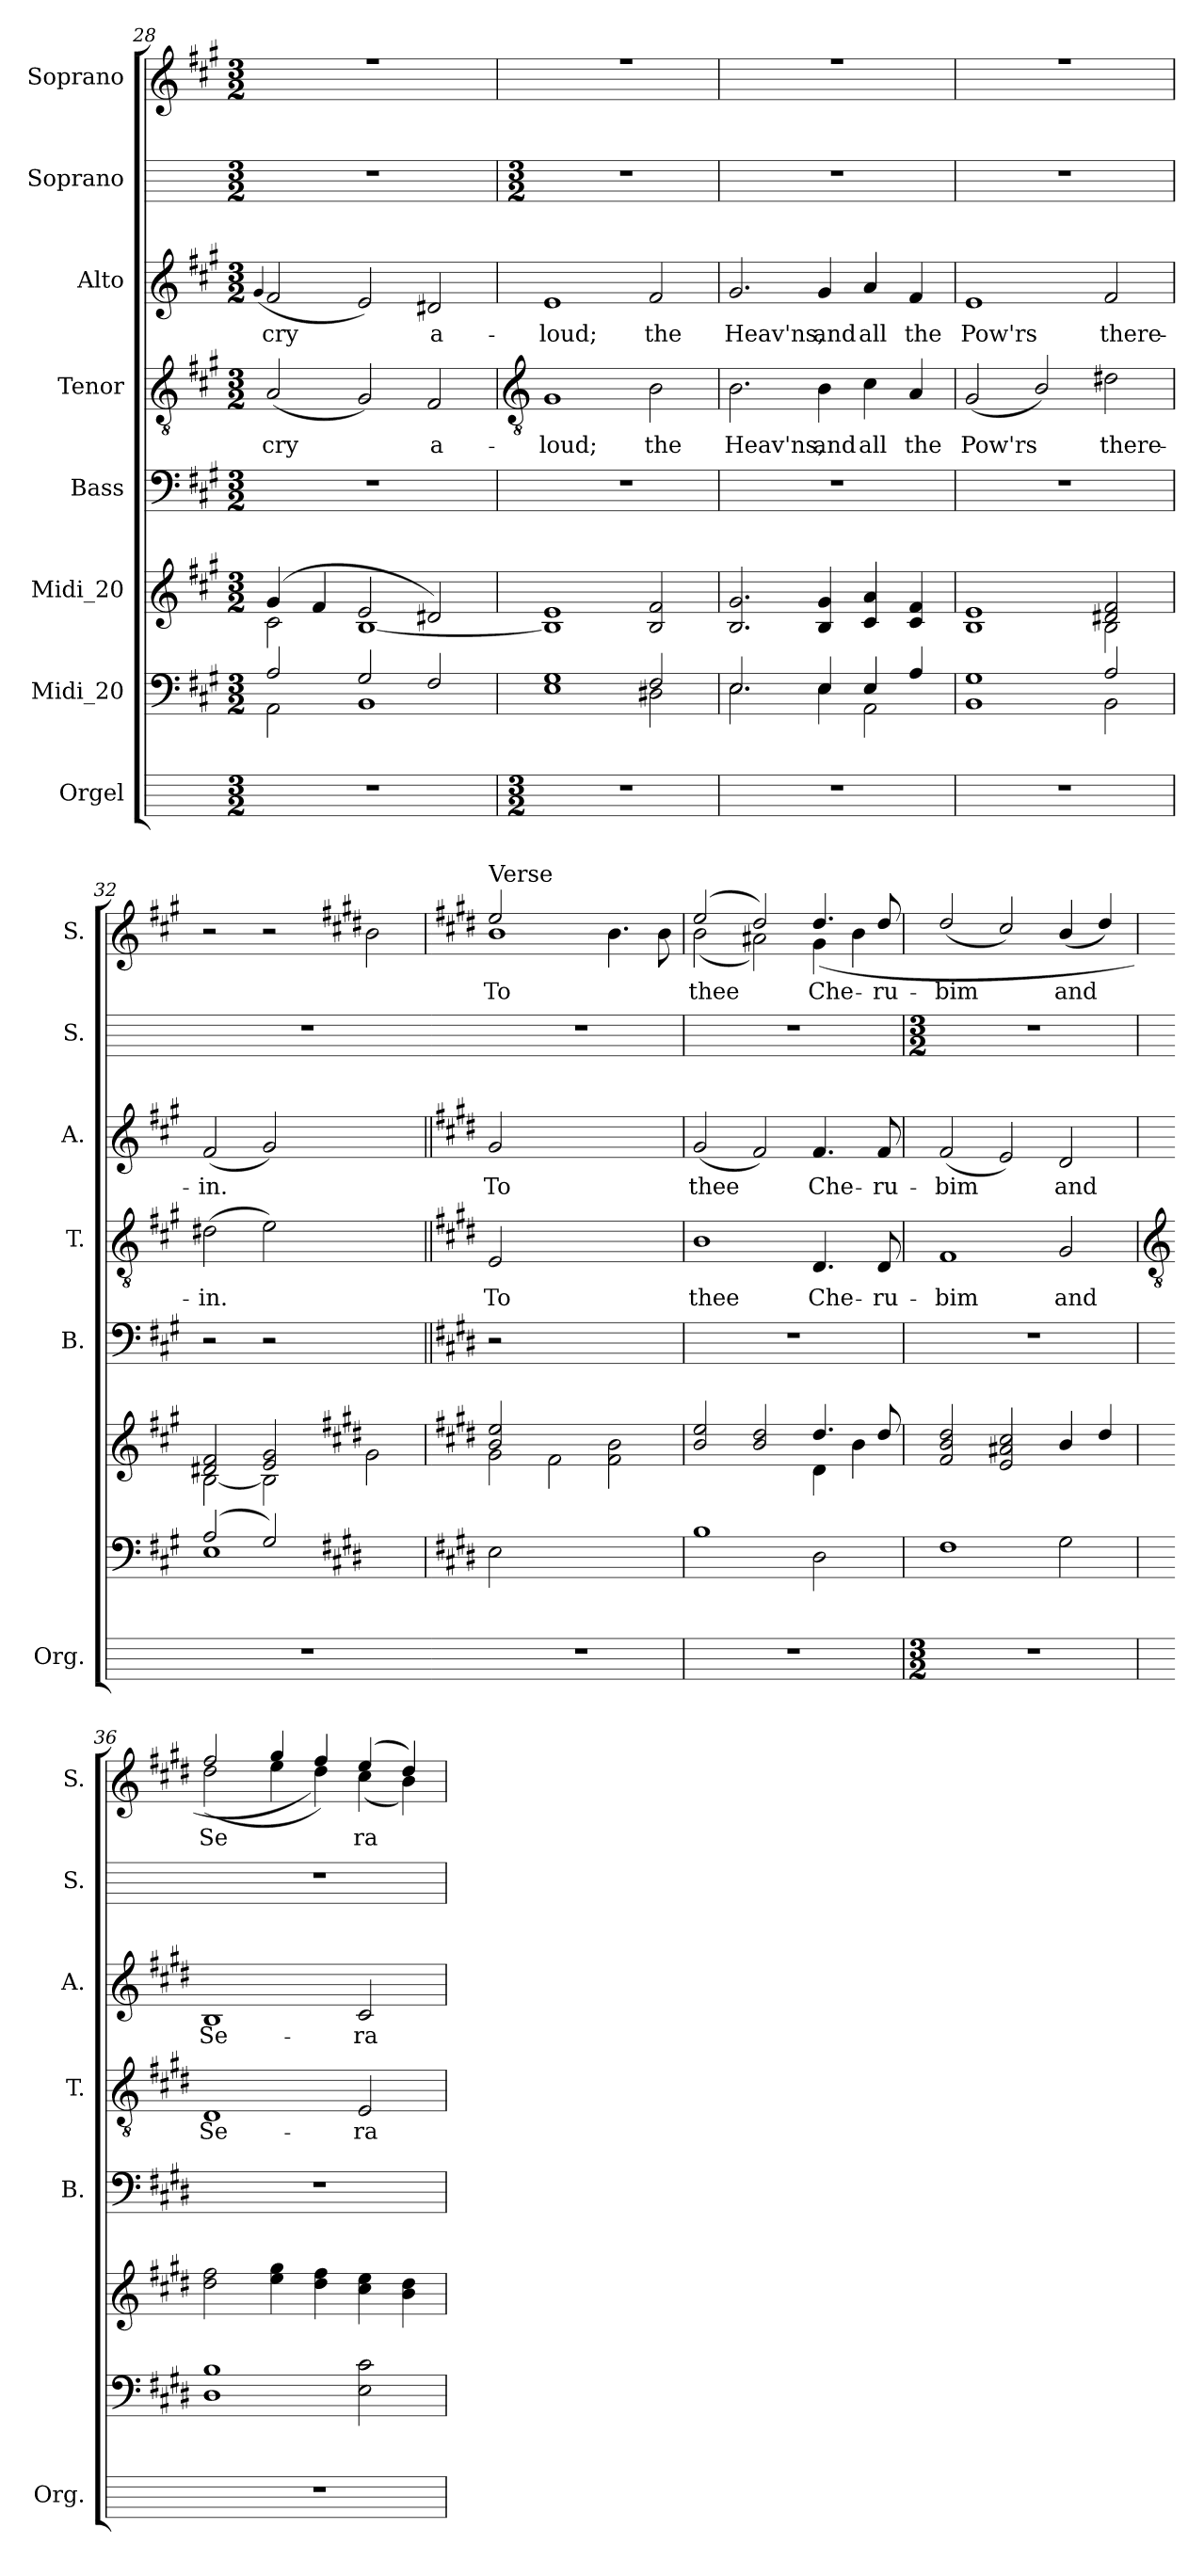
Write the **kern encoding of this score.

**kern	**kern	**kern	**kern	**kern	**text	**kern	**text	**kern	**kern	**text
*part8	*part7	*part6	*part5	*part4	*part4	*part3	*part3	*part2	*part1	*part1
*staff8	*staff7	*staff6	*staff5	*staff4	*staff4	*staff3	*staff3	*staff2	*staff1	*staff1
*I"Orgel	*I"Midi_20	*I"Midi_20	*I"Bass	*I"Tenor	*	*I"Alto	*	*I"Soprano	*I"Soprano	*
*I'Org.	*	*	*I'B.	*I'T.	*	*I'A.	*	*I'S.	*I'S.	*
*	*clefF4	*clefG2	*clefF4	*clefGv2	*	*clefG2	*	*	*clefG2	*
*	*k[f#c#g#]	*k[f#c#g#]	*k[f#c#g#]	*k[f#c#g#]	*	*k[f#c#g#]	*	*	*k[f#c#g#]	*
*	*A:	*A:	*A:	*A:	*	*A:	*	*	*A:	*
*M3/2	*M3/2	*M3/2	*M3/2	*M3/2	*	*M3/2	*	*M3/2	*M3/2	*
=28	=28	=28	=28	=28	=28	=28	=28	=28	=28	=28
.	.	.	.	.	.	(<4qqg#	.	.	.	.
*	*^	*^	*	*	*	*	*	*	*^	*
!	!	!	!	!	!LO:N:vis=1	!	!LO:LY:b	!	!LO:LY:b	!	!LO:N:vis=1	!LO:N:vis=1	!
1.r	2A/	2AA\	(>4g#/	2c#\	1.r	(<2A	cry	2f#	cry	1.r	1.r	1.ryy	.
.	.	.	4f#/	.	.	.	.	.	.	.	.	.	.
.	2G#/	1BB\	2e/	[1B\	.	2G#)	.	2e)	.	.	.	.	.
!	!	!	!	!	!	!	!LO:LY:b	!	!LO:LY:b	!	!	!	!
.	2F#/	.	2d#X/)	.	.	2F#	a-	2d#X	a-	.	.	.	.
!!LO:LB:g=z	!!
=29	=29	=29	=29	=29	=29	=29	=29	=29	=29	=29	=29	=29	=29
*	*	*	*	*	*	*clefGv2	*	*	*	*	*	*	*
*M3/2	*	*	*	*	*	*	*	*	*	*M3/2	*	*	*
!	!	!	!	!	!LO:N:vis=1	!	!LO:LY:b	!	!LO:LY:b	!	!LO:N:vis=1	!	!
1.r	1E/ 1G#/	1ryy	1e/	1B\]	1.r	1G#	-loud;	1e	-loud;	1.r	1.r	1.ryy	.
!	!	!	!	!	!	!	!LO:LY:b	!	!LO:LY:b	!	!	!	!
.	2F#/	2D#X\	2B/ 2f#/	2ryy	.	2B	the	2f#	the	.	.	.	.
=30	=30	=30	=30	=30	=30	=30	=30	=30	=30	=30	=30	=30	=30
!	!	!	!	!	!LO:N:vis=1	!	!LO:LY:b	!	!LO:LY:b	!	!LO:N:vis=1	!	!
1.r	2.E/	2.E\	2.B/ 2.g#/	1.ryy	1.r	2.B	Heav'ns,	2.g#	Heav'ns,	1.r	1.r	1.ryy	.
!	!	!	!	!	!	!	!LO:LY:b	!	!LO:LY:b	!	!	!	!
.	4E/	4E\	4B/ 4g#/	.	.	4B	and	4g#	and	.	.	.	.
!	!	!	!	!	!	!	!LO:LY:b	!	!LO:LY:b	!	!	!	!
.	4E/	2AA\	4c#/ 4a/	.	.	4c#	all	4a	all	.	.	.	.
!	!	!	!	!	!	!	!LO:LY:b	!	!LO:LY:b	!	!	!	!
.	4A/	.	4c#/ 4f#/	.	.	4A	the	4f#	the	.	.	.	.
=31	=31	=31	=31	=31	=31	=31	=31	=31	=31	=31	=31	=31	=31
!	!	!	!	!	!LO:N:vis=1	!	!LO:LY:b	!	!LO:LY:b	!	!LO:N:vis=1	!	!
1.r	1G#/	1BB\	1e/	1B\	1.r	(<2G#	Pow'rs	1e	Pow'rs	1.r	1.r	1.ryy	.
.	.	.	.	.	.	2B/)	.	.	.	.	.	.	.
!	!	!	!	!	!	!	!LO:LY:b	!	!LO:LY:b	!	!	!	!
.	2A/	2BB\	2d#X/ 2f#/	2B\	.	2d#X	there-	2f#	there-	.	.	.	.
=32	=32	=32	=32	=32	=32	=32	=32	=32	=32	=32	=32	=32	=32
!	!	!	!	!	!	!	!LO:LY:b	!	!LO:LY:b	!	!	!	!
1.r	(>2A/	1E\	2d#X/ 2f#/	[2B\	2r	(>2d#X	-in.	(<2f#	-in.	1.r	2r	1ryy	.
.	2G#/)	.	2e/ 2g#/	2B\]	2r	2e)	.	2g#)	.	.	2r	.	.
*	*k[f#c#g#d#]	*	*k[f#c#g#d#]	*	*	*	*	*	*	*	*k[f#c#g#d#]	*	*
*	*E:	*	*E:	*	*	*	*	*	*	*	*E:	*	*
.	2ryy	2ryy	2ryy	2g#\	2ryy	2ryy	.	2ryy	.	.	2ryy	2b\	.
=33	=33	=33	=33	=33	=33||	=33||	=33	=33||	=33	=33	=33	=33	=33
*	*	*	*	*	*k[f#c#g#d#]	*k[f#c#g#d#]	*	*k[f#c#g#d#]	*	*	*	*	*
*	*	*	*	*	*E:	*E:	*	*E:	*	*	*	*	*
!	!	!	!	!	!	!	!	!	!	!	!LO:TX:a:t=Verse	!	!
!	!	!	!	!	!	!	!LO:LY:b	!	!LO:LY:b	!	!	!	!LO:LY:b
1.r	2E\	1.ryy	2b/ 2ee/	2g#\	2r	2E	To	2g#	To	1.r	2ee/	1b\	To
.	1ryy	.	1ryy	2f#\	1ryy	1ryy	.	1ryy	.	.	1ryy	.	.
.	.	.	.	2f#\ 2b\	.	.	.	.	.	.	.	4.b\	.
.	.	.	.	.	.	.	.	.	.	.	.	8b\	.
=34	=34	=34	=34	=34	=34	=34	=34	=34	=34	=34	=34	=34	=34
!	!	!	!	!	!LO:N:vis=1	!	!LO:LY:b	!	!LO:LY:b	!	!	!	!LO:LY:b
1.r	1B\	1.ryy	2b/ 2ee/	1ryy	1.r	1B	thee	(<2g#	thee	1.r	(>2ee/	(<2b\	thee
.	.	.	2b/ 2dd#/	.	.	.	.	2f#)	.	.	2dd#/)	2a#X\)	.
!	!	!	!	!	!	!	!LO:LY:b	!	!LO:LY:b	!	!	!	!LO:LY:b
.	2D#\	.	4.dd#/	4d#\	.	4.D#	Che-	4.f#	Che-	.	4.dd#/	(>4g#\	Che-
.	.	.	.	4b\	.	.	.	.	.	.	.	4b\	.
!	!	!	!	!	!	!	!LO:LY:b	!	!LO:LY:b	!	!	!	!LO:LY:b
.	.	.	8dd#/	.	.	8D#	-ru-	8f#	-ru-	.	8dd#/	.	-ru-
*	*v	*v	*	*	*	*	*	*	*	*	*v	*v	*
*	*	*v	*v	*	*	*	*	*	*	*	*
!!LO:LB:g=z
=35	=35	=35	=35	=35	=35	=35	=35	=35	=35	=35
*M3/2	*	*	*	*	*	*	*	*M3/2	*	*
!	!	!	!LO:N:vis=1	!	!LO:LY:b	!	!LO:LY:b	!	!	!LO:LY:b
1.r	1F#\	2f#/ 2b/ 2dd#/	1.r	1F#	-bim	(<2f#	-bim	1.r	(>2dd#/	-bim
.	.	2e/ 2a#X/ 2cc#/	.	.	.	2e)	.	.	2cc#/)	.
!	!	!	!	!	!LO:LY:b	!	!LO:LY:b	!	!	!LO:LY:b
.	2G#\	4b/	.	2G#	and	2d#	and	.	(>4b/	and
.	.	4dd#/	.	.	.	.	.	.	4dd#/)	.
!!LO:LB:g=z
=36	=36	=36	=36	=36	=36	=36	=36	=36	=36	=36
*	*	*	*	*clefGv2	*	*	*	*	*	*
*	*^	*^	*	*	*	*	*	*	*	*
!	!	!	!	!	!LO:N:vis=1	!	!LO:LY:b	!	!LO:LY:b	!	!	!LO:LY:b
*	*	*	*	*	*	*	*	*	*	*	*^	*
1.r	1D#\ 1B\	1.ryy	2dd#\ 2ff#\	1.ryy	1.r	1D#	Se-	1B	Se-	1.r	2ff#/	(<2dd#\	Se
.	.	.	4ee\ 4gg#\	.	.	.	.	.	.	.	4gg#/	4ee\	.
.	.	.	4dd#\ 4ff#\	.	.	.	.	.	.	.	4ff#/)	4dd#\)	.
!	!	!	!	!	!	!	!LO:LY:b	!	!LO:LY:b	!	!	!	!LO:LY:b
.	2E\ 2c#\	.	4cc#\ 4ee\	.	.	2E	-ra-	2c#	-ra-	.	(>4ee/	(<4cc#\	ra
.	.	.	4b\ 4dd#\	.	.	.	.	.	.	.	4dd#/)	4b\)	.
*	*v	*v	*	*	*	*	*	*	*	*	*v	*v	*
*	*	*v	*v	*	*	*	*	*	*	*	*
=	=	=	=	=	=	=	=	=	=	=
*-	*-	*-	*-	*-	*-	*-	*-	*-	*-	*-
